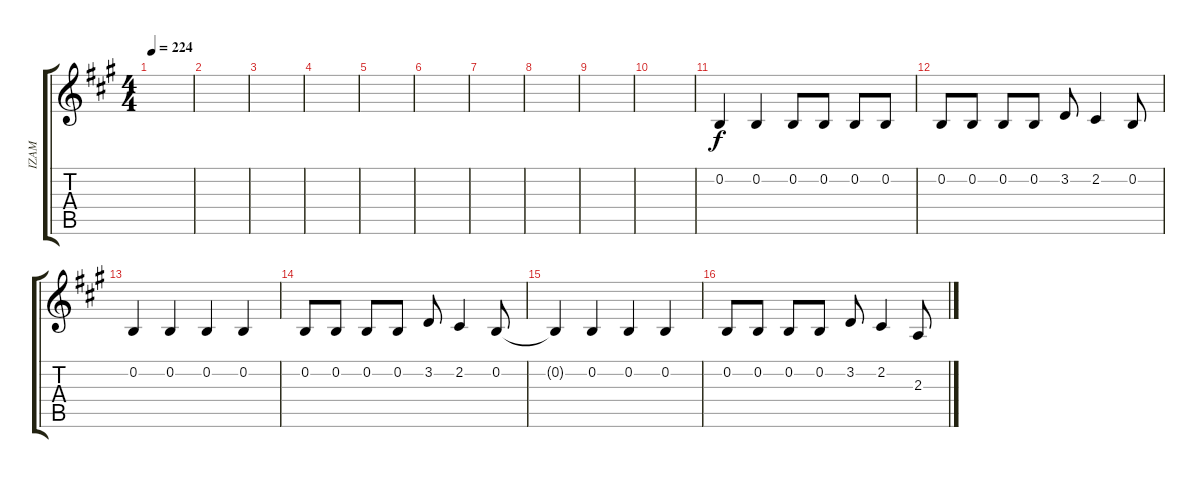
\track ("IZAM" "IZAM") {instrument oboe}
\staff {score tabs}
\tuning (E4 B3 G3 D3 A2 E2) {hide}
\ts (4 4)
\tempo 224
\clef g2
\ks a
|
|
|
|
|
|
|
|
|
|
0.2.4 0.2.4 0.2.8 0.2.8 0.2.8 0.2.8 |
0.2.8 0.2.8 0.2.8 0.2.8 3.2.8 2.2.4 0.2.8 |
0.2.4 0.2.4 0.2.4 0.2.4 |
0.2.8 0.2.8 0.2.8 0.2.8 3.2.8 2.2.4 0.2.8 |
0.2{t}.4 0.2.4 0.2.4 0.2.4 |
0.2.8 0.2.8 0.2.8 0.2.8 3.2.8 2.2.4 2.3.8
